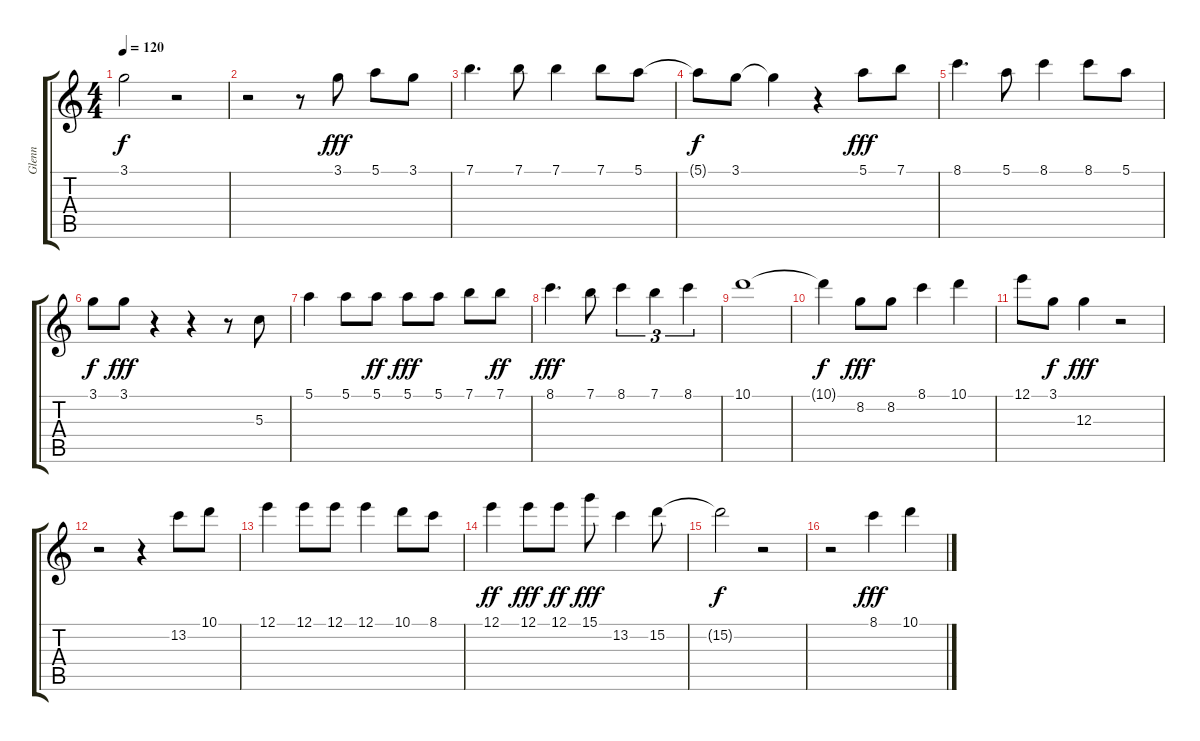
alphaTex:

\track ("Glenn" "Glenn") {instrument acousticguitarsteel}
\staff {score tabs}
\tuning (E4 B3 G3 D3 A2 E2) {hide}
\ts (4 4)
\tempo 120
\clef g2
\ks c
3.1{t}.2{dy f} r.2 |
r.2 r.8 3.1.8{dy fff} 5.1.8 3.1.8 |
7.1.4{d} 7.1.8 7.1.4 7.1.8 5.1.8 |
5.1{t}.8{dy f} 3.1.8 3.1{t}.4 r.4 5.1.8{dy fff} 7.1.8 |
8.1.4{d} 5.1.8 8.1.4 8.1.8 5.1.8 |
3.1.8{dy f} 3.1.8{dy fff} r.4 r.4 r.8 5.3.8 |
5.1.4 5.1.8 5.1.8{dy ff} 5.1.8{dy fff} 5.1.8 7.1.8 7.1.8{dy ff} |
8.1.4{d dy fff} 7.1.8 8.1.4{tu (3 2)} 7.1.4{tu (3 2)} 8.1.4{tu (3 2)} |
10.1.1 |
10.1{t}.4{dy f} 8.2.8{dy fff} 8.2.8 8.1.4 10.1.4 |
12.1.8 3.1.8{dy f} 12.3.4{dy fff} r.2 |
r.2 r.4 13.2.8 10.1.8 |
12.1.4 12.1.8 12.1.8 12.1.4 10.1.8 8.1.8 |
12.1.4{dy ff} 12.1.8{dy fff} 12.1.8{dy ff} 15.1.8{dy fff} 13.2.4 15.2.8 |
15.2{t}.2{dy f} r.2 |
r.2 8.1.4{dy fff} 10.1.4
